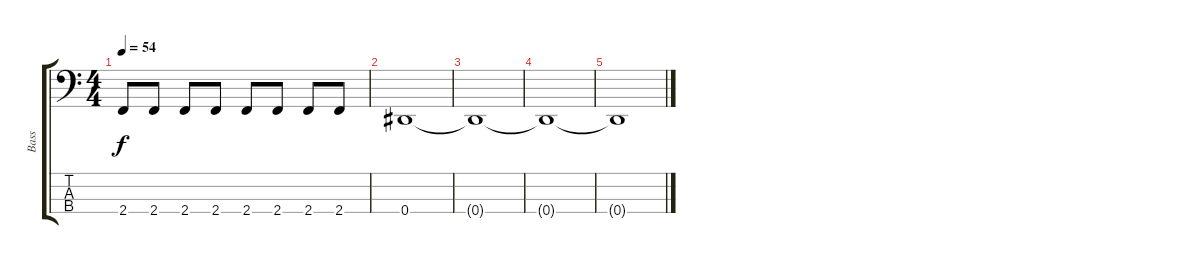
\track ("Bass" "Bass") {instrument electricbasspick}
\staff {score tabs}
\tuning (Gb2 Db2 Ab1 Eb1) {hide}
\ts (4 4)
\tempo 54
\clef f4
\ks c
2.4.8{dy f} 2.4.8 2.4.8 2.4.8 2.4.8 2.4.8 2.4.8 2.4.8 |
0.4.1 |
0.4{t}.1 |
0.4{t}.1 |
0.4{t}.1
